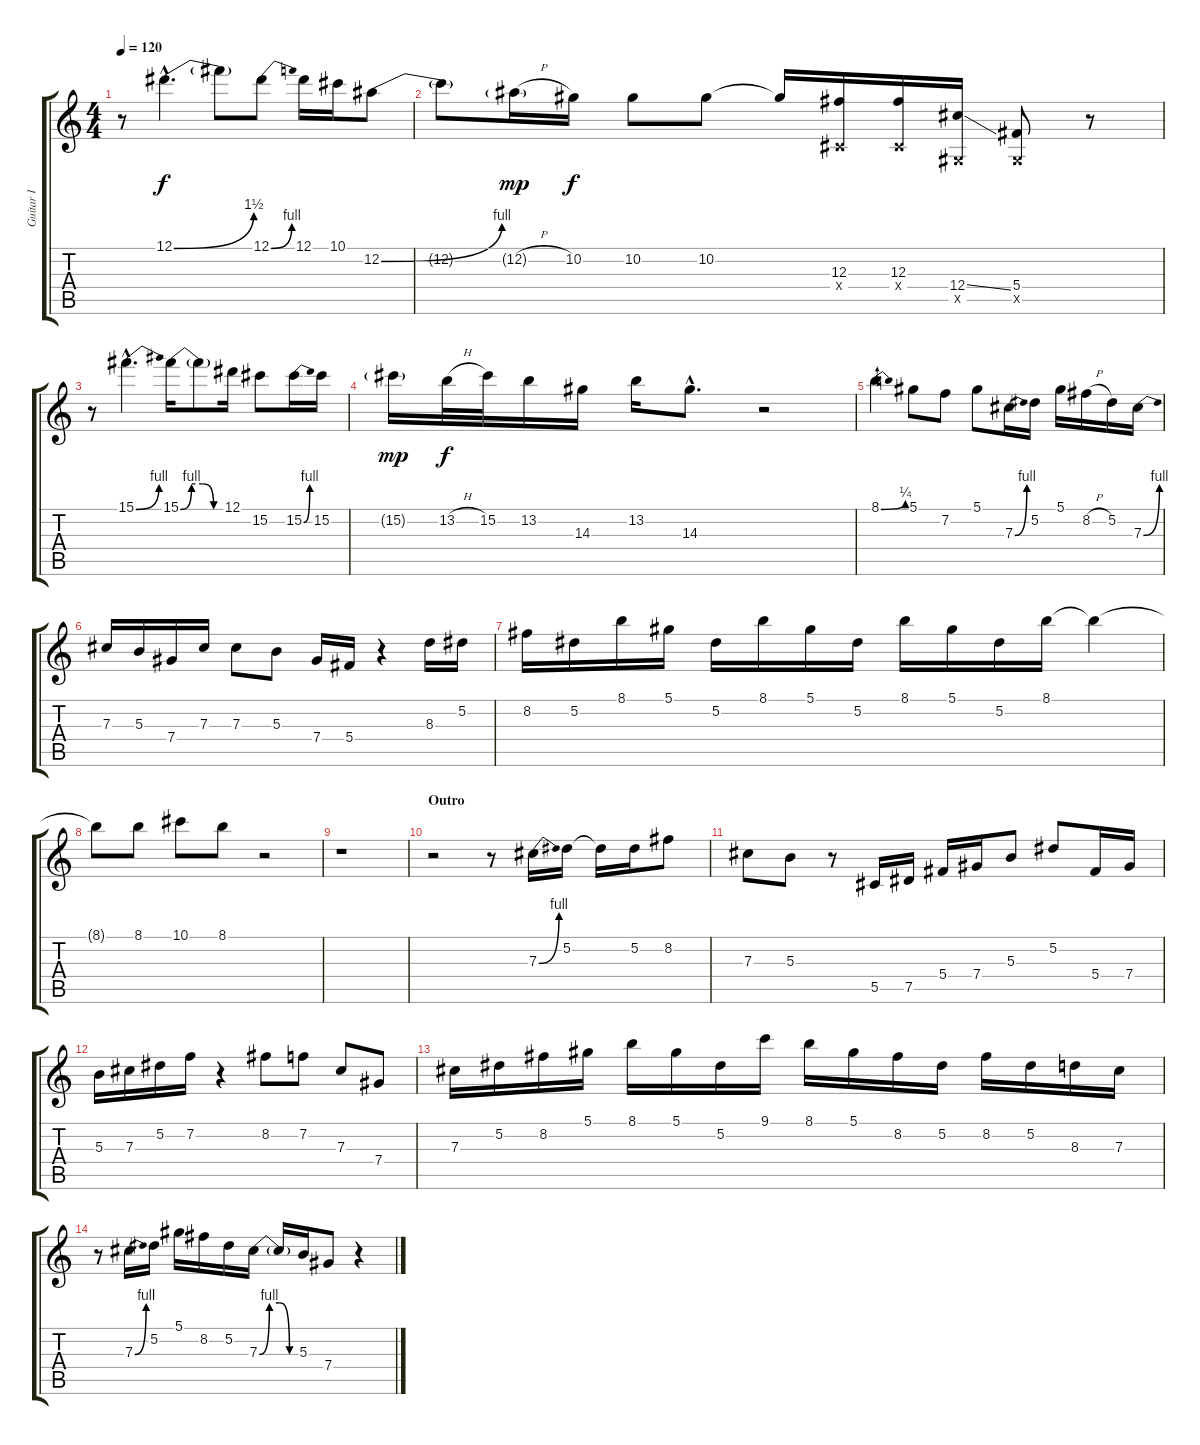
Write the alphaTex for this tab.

\track ("Guitar I" "Guitar I") {instrument overdrivenguitar}
\staff {score tabs}
\tuning (Eb4 Bb3 Gb3 Db3 Ab2 Eb2) {hide}
\ts (4 4)
\tempo 120
\clef g2
\ks c
r.8{dy f} 12.1{be (bend 0 0 60 6) hac}.4{d} 12.1{t}.8 12.1{be (bend 0 0 60 4)}.8 12.1.16 10.1.16 12.2{be (bend 0 0 60 4)}.8 |
12.2{t}.8 12.2{h g}.16{dy mp} 10.2.16{dy f} 10.2.8 10.2.8 10.2{t}.16 (12.3 0.4{x}).16 (12.3 0.4{x}).16 (12.4{ss} 0.5{x}).16 (5.4 0.5{x}).8 r.8 |
r.8 15.1{be (bend 0 0 60 4) hac}.4{d} 15.1{be (custom 0 0 15 4 30 4 45 0 60 0)}.16 15.1{t}.8 12.1.16 15.2.8 15.2{be (bend 0 0 60 4)}.16 15.2.16 |
15.2{g}.16{dy mp} 13.2{h}.32{dy f} 15.2.32 13.2.16 14.3.16 13.2.16 14.3{hac}.8{d} r.2 |
8.1{be (bend 0 0 60 1)}.4 5.1.8 7.2.8 5.1.8 7.3{be (bend 0 0 60 4)}.16 5.2.16 5.1.16 8.2{h}.16 5.2.16 7.3{be (bend 0 0 60 4)}.16 |
7.3.16 5.3.16 7.4.16 7.3.16 7.3.8 5.3.8 7.4.16 5.4.16 r.4 8.3.16 5.2.16 |
8.2.16 5.2.16 8.1.16 5.1.16 5.2.16 8.1.16 5.1.16 5.2.16 8.1.16 5.1.16 5.2.16 8.1.16 8.1{t}.4 |
8.1{t}.8 8.1.8 10.1.8 8.1.8 r.2 |
r.1 |
\section ("" "Outro")
r.2 r.8 7.3{be (bend 0 0 60 4)}.16 5.2.16 5.2{t}.16 5.2.16 8.2.8 |
7.3.8 5.3.8 r.8 5.5.16 7.5.16 5.4.16 7.4.16 5.3.8 5.2.8 5.4.16 7.4.16 |
5.3.16 7.3.16 5.2.16 7.2.16 r.4 8.2.8 7.2.8 7.3.8 7.4.8 |
7.3.16 5.2.16 8.2.16 5.1.16 8.1.16 5.1.16 5.2.16 9.1.16 8.1.16 5.1.16 8.2.16 5.2.16 8.2.16 5.2.16 8.3.16 7.3.16 |
r.8 7.3{be (bend 0 0 60 4)}.16 5.2.16 5.1.16 8.2.16 5.2.16 7.3{be (custom 0 0 15 4 30 4 45 0 60 0)}.16 7.3{t}.16 5.3.16 7.4.8 r.4
